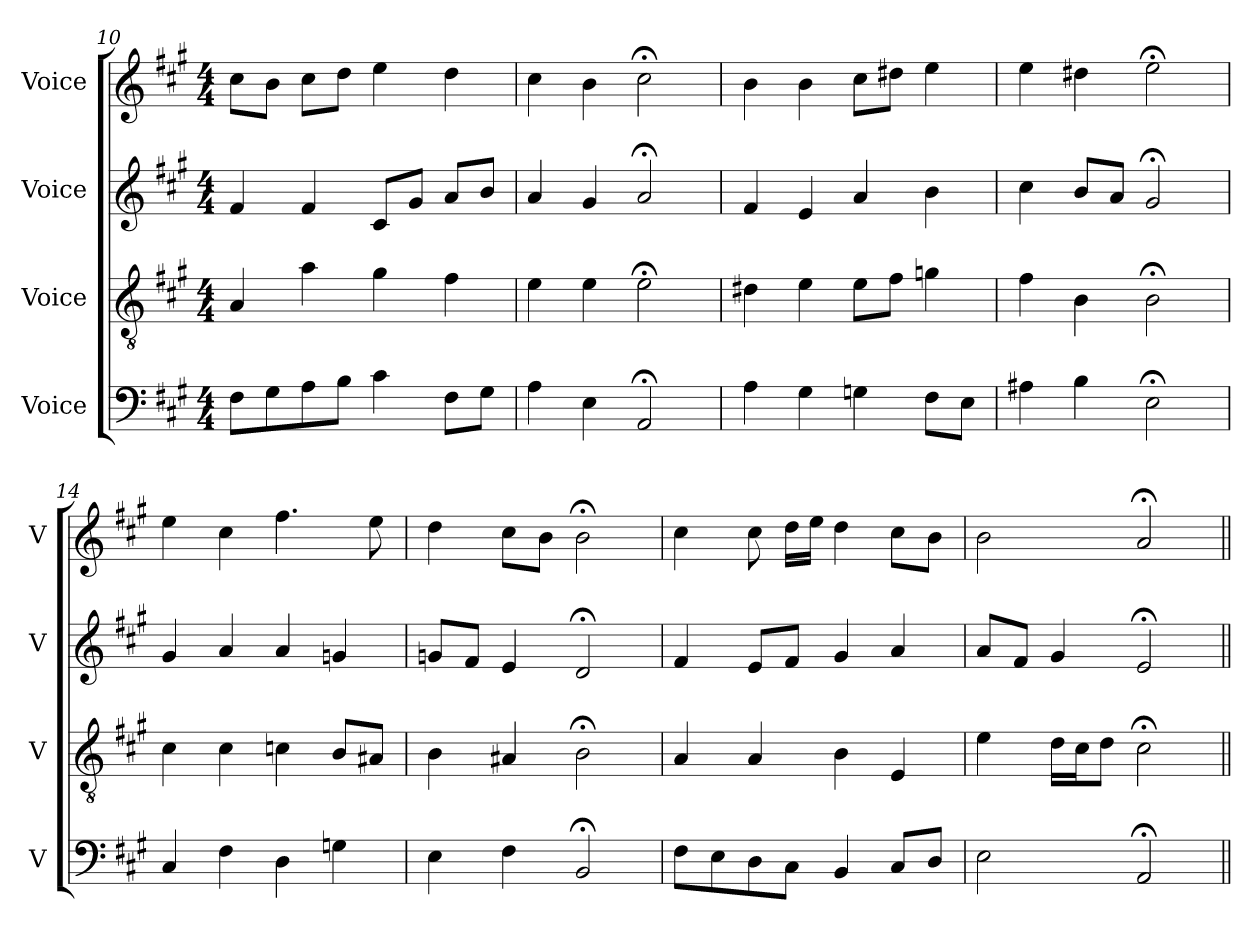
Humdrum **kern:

**kern	**kern	**kern	**kern
*part4	*part3	*part2	*part1
*staff4	*staff3	*staff2	*staff1
*I"Voice	*I"Voice	*I"Voice	*I"Voice
*I'V	*I'V	*I'V	*I'V
*clefF4	*clefGv2	*clefG2	*clefG2
*k[f#c#g#]	*k[f#c#g#]	*k[f#c#g#]	*k[f#c#g#]
*M4/4	*M4/4	*M4/4	*M4/4
=10	=10	=10	=10
8F#L	4A	4f#	8cc#L
8G#	.	.	8bJ
8A	4a	4f#	8cc#L
8BJ	.	.	8ddJ
4c#	4g#	8c#L	4ee
.	.	8g#J	.
8F#L	4f#	8aL	4dd
8G#J	.	8bJ	.
=11	=11	=11	=11
4A	4e	4a	4cc#
4E	4e	4g#	4b
2AA;<	2e;<	2a;<	2cc#;<
=12	=12	=12	=12
4A	4d#X	4f#	4b
4G#	4e	4e	4b
4Gn	8eL	4a	8cc#L
.	8f#J	.	8dd#XJ
8F#L	4gn	4b	4ee
8EJ	.	.	.
=13	=13	=13	=13
4A#X	4f#	4cc#	4ee
4B	4B	8bL	4dd#X
.	.	8aJ	.
2E;<	2B;<	2g#;<	2ee;<
=14	=14	=14	=14
4C#	4c#	4g#	4ee
4F#	4c#	4a	4cc#
4D	4cn	4a	4.ff#
4Gn	8BL	4gn	.
.	8A#XJ	.	8ee
=15	=15	=15	=15
4E	4B	8gnL	4dd
.	.	8f#J	.
4F#	4A#X	4e	8cc#L
.	.	.	8bJ
2BB;<	2B;<	2d;<	2b;<
=16	=16	=16	=16
8F#L	4A	4f#	4cc#
8E	.	.	.
8D	4A	8eL	8cc#
8C#J	.	8f#J	16ddLL
.	.	.	16eeJJ
4BB	4B	4g#	4dd
8C#L	4E	4a	8cc#L
8DJ	.	.	8bJ
=17	=17	=17	=17
2E	4e	8aL	2b
.	.	8f#J	.
.	16dLL	4g#	.
.	16c#J	.	.
.	8dJ	.	.
2AA;<	2c#;<	2e;<	2a;<
=||	=||	=||	=||
*-	*-	*-	*-
